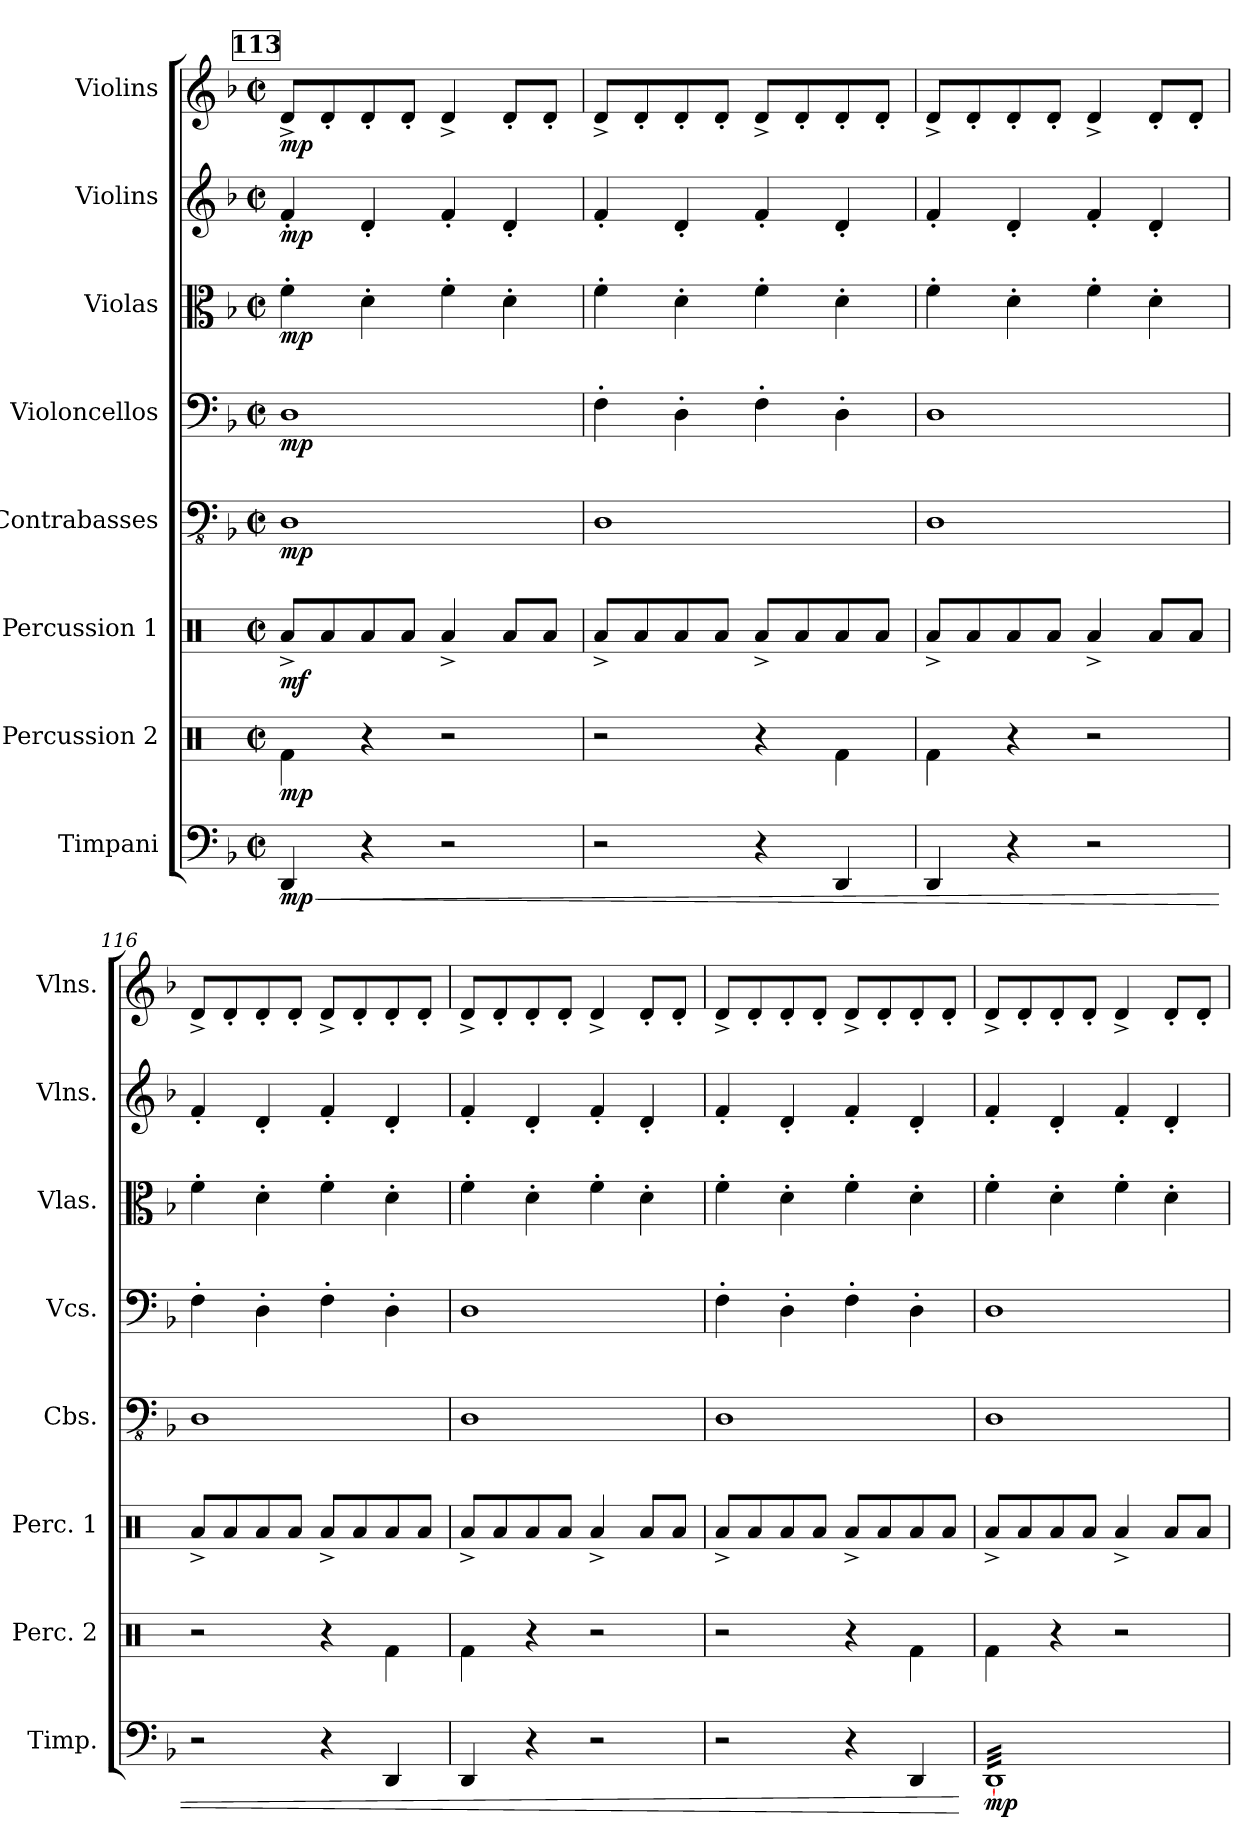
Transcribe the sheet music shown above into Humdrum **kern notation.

**kern	**dynam	**kern	**dynam	**kern	**dynam	**kern	**dynam	**kern	**dynam	**kern	**dynam	**kern	**dynam	**kern	**dynam
*part8	*part8	*part7	*part7	*part6	*part6	*part5	*part5	*part4	*part4	*part3	*part3	*part2	*part2	*part1	*part1
*staff8	*staff8	*staff7	*staff7	*staff6	*staff6	*staff5	*staff5	*staff4	*staff4	*staff3	*staff3	*staff2	*staff2	*staff1	*staff1
*I"Timpani	*	*I"Percussion 2	*	*I"Percussion 1	*	*I"Contrabasses	*	*I"Violoncellos	*	*I"Violas	*	*I"Violins	*	*I"Violins	*
*I'Timp.	*	*I'Perc. 2	*	*I'Perc. 1	*	*I'Cbs.	*	*I'Vcs.	*	*I'Vlas.	*	*I'Vlns.	*	*I'Vlns.	*
*clefF4	*	*clefX	*	*clefX	*	*clefFv4	*	*clefF4	*	*clefC3	*	*clefG2	*	*clefG2	*
*k[b-]	*	*k[]	*	*k[]	*	*k[b-]	*	*k[b-]	*	*k[b-]	*	*k[b-]	*	*k[b-]	*
*M2/2	*	*M2/2	*	*M2/2	*	*M2/2	*	*M2/2	*	*M2/2	*	*M2/2	*	*M2/2	*
*met(c|)	*	*met(c|)	*	*met(c|)	*	*met(c|)	*	*met(c|)	*	*met(c|)	*	*met(c|)	*	*met(c|)	*
!!LO:REH:place=s1:a:B:fs=14:t=113
=113	=113	=113	=113	=113	=113	=113	=113	=113	=113	=113	=113	=113	=113	=113	=113
!	!LO:HP:b	!	!	!	!	!	!	!	!	!	!	!	!	!	!
!	!LO:DY:n=1:b	!	!LO:DY:b	!	!LO:DY:b	!	!LO:DY:b	!	!LO:DY:b	!	!LO:DY:b	!	!LO:DY:b	!	!LO:DY:b
4DD/	< mp	4Rf\	mp	8Ra^/L	mf	1DD	mp	1D	mp	4f'\	mp	4f'/	mp	8d^/L	mp
.	.	.	.	8Ra/	.	.	.	.	.	.	.	.	.	8d'/	.
4r	.	4r	.	8Ra/	.	.	.	.	.	4d'\	.	4d'/	.	8d'/	.
.	.	.	.	8Ra/J	.	.	.	.	.	.	.	.	.	8d'/J	.
2r	.	2r	.	4Ra^/	.	.	.	.	.	4f'\	.	4f'/	.	4d^/	.
.	.	.	.	8Ra/L	.	.	.	.	.	4d'\	.	4d'/	.	8d'/L	.
.	.	.	.	8Ra/J	.	.	.	.	.	.	.	.	.	8d'/J	.
=114	=114	=114	=114	=114	=114	=114	=114	=114	=114	=114	=114	=114	=114	=114	=114
2r	.	2r	.	8Ra^/L	.	1DD	.	4F'\	.	4f'\	.	4f'/	.	8d^/L	.
.	.	.	.	8Ra/	.	.	.	.	.	.	.	.	.	8d'/	.
.	.	.	.	8Ra/	.	.	.	4D'\	.	4d'\	.	4d'/	.	8d'/	.
.	.	.	.	8Ra/J	.	.	.	.	.	.	.	.	.	8d'/J	.
4r	.	4r	.	8Ra^/L	.	.	.	4F'\	.	4f'\	.	4f'/	.	8d^/L	.
.	.	.	.	8Ra/	.	.	.	.	.	.	.	.	.	8d'/	.
4DD/	.	4Rf\	.	8Ra/	.	.	.	4D'\	.	4d'\	.	4d'/	.	8d'/	.
.	.	.	.	8Ra/J	.	.	.	.	.	.	.	.	.	8d'/J	.
=115	=115	=115	=115	=115	=115	=115	=115	=115	=115	=115	=115	=115	=115	=115	=115
4DD/	.	4Rf\	.	8Ra^/L	.	1DD	.	1D	.	4f'\	.	4f'/	.	8d^/L	.
.	.	.	.	8Ra/	.	.	.	.	.	.	.	.	.	8d'/	.
4r	.	4r	.	8Ra/	.	.	.	.	.	4d'\	.	4d'/	.	8d'/	.
.	.	.	.	8Ra/J	.	.	.	.	.	.	.	.	.	8d'/J	.
2r	.	2r	.	4Ra^/	.	.	.	.	.	4f'\	.	4f'/	.	4d^/	.
.	.	.	.	8Ra/L	.	.	.	.	.	4d'\	.	4d'/	.	8d'/L	.
.	.	.	.	8Ra/J	.	.	.	.	.	.	.	.	.	8d'/J	.
=116	=116	=116	=116	=116	=116	=116	=116	=116	=116	=116	=116	=116	=116	=116	=116
2r	.	2r	.	8Ra^/L	.	1DD	.	4F'\	.	4f'\	.	4f'/	.	8d^/L	.
.	.	.	.	8Ra/	.	.	.	.	.	.	.	.	.	8d'/	.
.	.	.	.	8Ra/	.	.	.	4D'\	.	4d'\	.	4d'/	.	8d'/	.
.	.	.	.	8Ra/J	.	.	.	.	.	.	.	.	.	8d'/J	.
4r	.	4r	.	8Ra^/L	.	.	.	4F'\	.	4f'\	.	4f'/	.	8d^/L	.
.	.	.	.	8Ra/	.	.	.	.	.	.	.	.	.	8d'/	.
4DD/	.	4Rf\	.	8Ra/	.	.	.	4D'\	.	4d'\	.	4d'/	.	8d'/	.
.	.	.	.	8Ra/J	.	.	.	.	.	.	.	.	.	8d'/J	.
!!LO:PB:g=z
=117	=117	=117	=117	=117	=117	=117	=117	=117	=117	=117	=117	=117	=117	=117	=117
4DD/	.	4Rf\	.	8Ra^/L	.	1DD	.	1D	.	4f'\	.	4f'/	.	8d^/L	.
.	.	.	.	8Ra/	.	.	.	.	.	.	.	.	.	8d'/	.
4r	.	4r	.	8Ra/	.	.	.	.	.	4d'\	.	4d'/	.	8d'/	.
.	.	.	.	8Ra/J	.	.	.	.	.	.	.	.	.	8d'/J	.
2r	.	2r	.	4Ra^/	.	.	.	.	.	4f'\	.	4f'/	.	4d^/	.
.	.	.	.	8Ra/L	.	.	.	.	.	4d'\	.	4d'/	.	8d'/L	.
.	.	.	.	8Ra/J	.	.	.	.	.	.	.	.	.	8d'/J	.
=118	=118	=118	=118	=118	=118	=118	=118	=118	=118	=118	=118	=118	=118	=118	=118
2r	.	2r	.	8Ra^/L	.	1DD	.	4F'\	.	4f'\	.	4f'/	.	8d^/L	.
.	.	.	.	8Ra/	.	.	.	.	.	.	.	.	.	8d'/	.
.	.	.	.	8Ra/	.	.	.	4D'\	.	4d'\	.	4d'/	.	8d'/	.
.	.	.	.	8Ra/J	.	.	.	.	.	.	.	.	.	8d'/J	.
4r	.	4r	.	8Ra^/L	.	.	.	4F'\	.	4f'\	.	4f'/	.	8d^/L	.
.	.	.	.	8Ra/	.	.	.	.	.	.	.	.	.	8d'/	.
4DD/	.	4Rf\	.	8Ra/	.	.	.	4D'\	.	4d'\	.	4d'/	.	8d'/	.
.	.	.	.	8Ra/J	.	.	.	.	.	.	.	.	.	8d'/J	.
.	[	.	.	.	.	.	.	.	.	.	.	.	.	.	.
=119	=119	=119	=119	=119	=119	=119	=119	=119	=119	=119	=119	=119	=119	=119	=119
!	!LO:DY:b	!	!	!	!	!	!	!	!	!	!	!	!	!	!
*tremolo	*	*	*	*	*	*	*	*	*	*	*	*	*	*	*
[32DDLLL	mp	4Rf\	.	8Ra^/L	.	1DD	.	1D	.	4f'\	.	4f'/	.	8d^/L	.
32DD	.	.	.	.	.	.	.	.	.	.	.	.	.	.	.
32DD	.	.	.	.	.	.	.	.	.	.	.	.	.	.	.
32DD	.	.	.	.	.	.	.	.	.	.	.	.	.	.	.
32DD	.	.	.	8Ra/	.	.	.	.	.	.	.	.	.	8d'/	.
32DD	.	.	.	.	.	.	.	.	.	.	.	.	.	.	.
32DD	.	.	.	.	.	.	.	.	.	.	.	.	.	.	.
32DD	.	.	.	.	.	.	.	.	.	.	.	.	.	.	.
32DD	.	4r	.	8Ra/	.	.	.	.	.	4d'\	.	4d'/	.	8d'/	.
32DD	.	.	.	.	.	.	.	.	.	.	.	.	.	.	.
32DD	.	.	.	.	.	.	.	.	.	.	.	.	.	.	.
32DD	.	.	.	.	.	.	.	.	.	.	.	.	.	.	.
32DD	.	.	.	8Ra/J	.	.	.	.	.	.	.	.	.	8d'/J	.
32DD	.	.	.	.	.	.	.	.	.	.	.	.	.	.	.
32DD	.	.	.	.	.	.	.	.	.	.	.	.	.	.	.
32DD	.	.	.	.	.	.	.	.	.	.	.	.	.	.	.
32DD	.	2r	.	4Ra^/	.	.	.	.	.	4f'\	.	4f'/	.	4d^/	.
32DD	.	.	.	.	.	.	.	.	.	.	.	.	.	.	.
32DD	.	.	.	.	.	.	.	.	.	.	.	.	.	.	.
32DD	.	.	.	.	.	.	.	.	.	.	.	.	.	.	.
32DD	.	.	.	.	.	.	.	.	.	.	.	.	.	.	.
32DD	.	.	.	.	.	.	.	.	.	.	.	.	.	.	.
32DD	.	.	.	.	.	.	.	.	.	.	.	.	.	.	.
32DD	.	.	.	.	.	.	.	.	.	.	.	.	.	.	.
32DD	.	.	.	8Ra/L	.	.	.	.	.	4d'\	.	4d'/	.	8d'/L	.
32DD	.	.	.	.	.	.	.	.	.	.	.	.	.	.	.
32DD	.	.	.	.	.	.	.	.	.	.	.	.	.	.	.
32DD	.	.	.	.	.	.	.	.	.	.	.	.	.	.	.
32DD	.	.	.	8Ra/J	.	.	.	.	.	.	.	.	.	8d'/J	.
32DD	.	.	.	.	.	.	.	.	.	.	.	.	.	.	.
32DD	.	.	.	.	.	.	.	.	.	.	.	.	.	.	.
32DDJJJ	.	.	.	.	.	.	.	.	.	.	.	.	.	.	.
*Xtremolo	*	*	*	*	*	*	*	*	*	*	*	*	*	*	*
=	=	=	=	=	=	=	=	=	=	=	=	=	=	=	=
*-	*-	*-	*-	*-	*-	*-	*-	*-	*-	*-	*-	*-	*-	*-	*-
